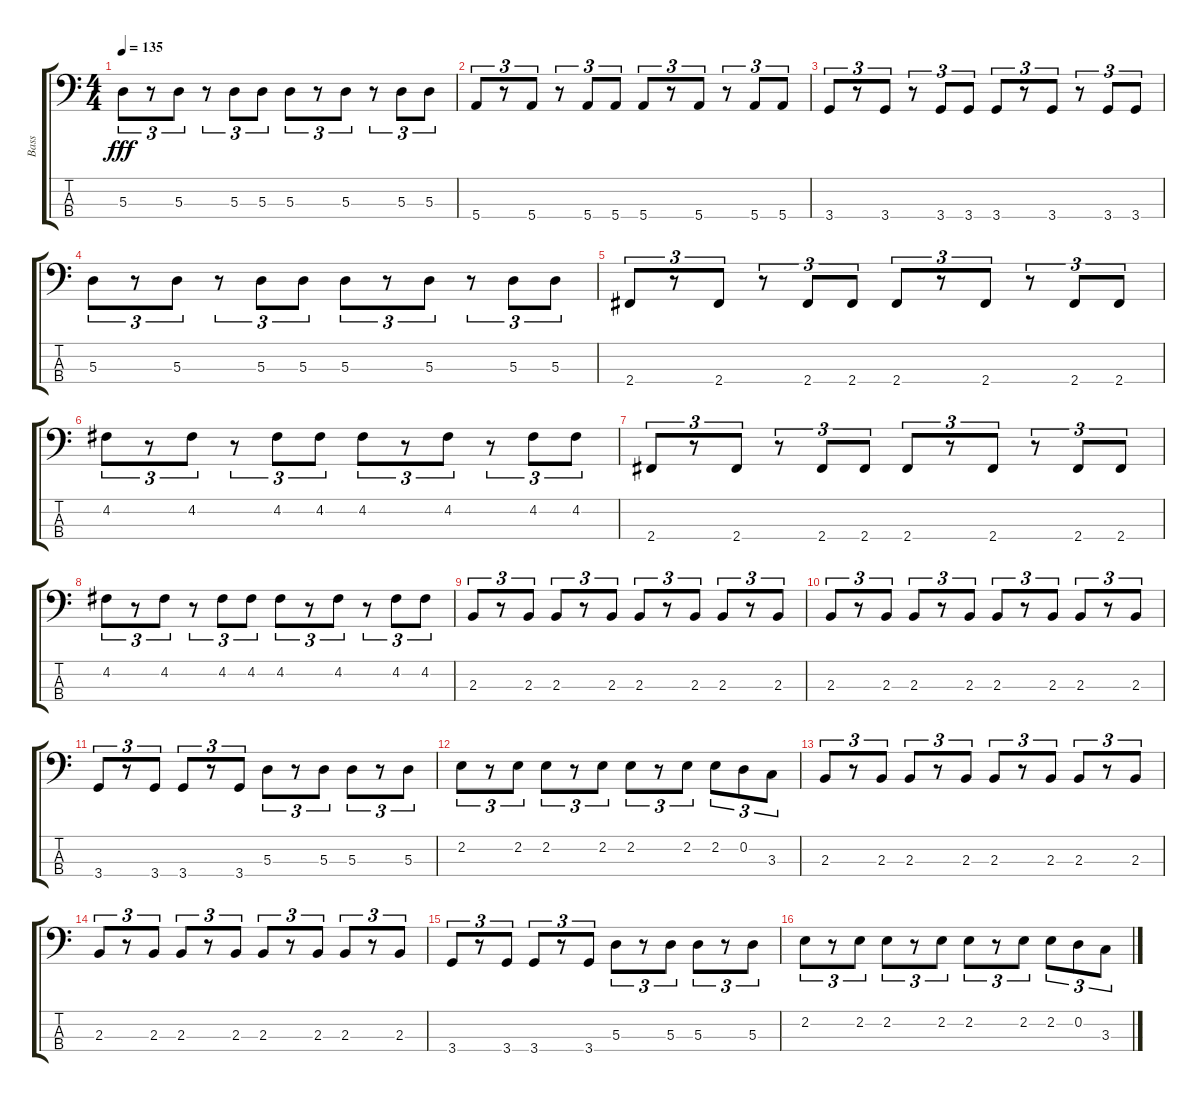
\track ("Bass" "Bass") {instrument electricbassfinger}
\staff {score tabs}
\tuning (G2 D2 A1 E1) {hide}
\ts (4 4)
\tempo 135
\clef f4
\ks c
5.3.8{tu (3 2) dy fff} r.8{tu (3 2)} 5.3.8{tu (3 2)} r.8{tu (3 2)} 5.3.8{tu (3 2)} 5.3.8{tu (3 2)} 5.3.8{tu (3 2)} r.8{tu (3 2)} 5.3.8{tu (3 2)} r.8{tu (3 2)} 5.3.8{tu (3 2)} 5.3.8{tu (3 2)} |
5.4.8{tu (3 2)} r.8{tu (3 2)} 5.4.8{tu (3 2)} r.8{tu (3 2)} 5.4.8{tu (3 2)} 5.4.8{tu (3 2)} 5.4.8{tu (3 2)} r.8{tu (3 2)} 5.4.8{tu (3 2)} r.8{tu (3 2)} 5.4.8{tu (3 2)} 5.4.8{tu (3 2)} |
3.4.8{tu (3 2)} r.8{tu (3 2)} 3.4.8{tu (3 2)} r.8{tu (3 2)} 3.4.8{tu (3 2)} 3.4.8{tu (3 2)} 3.4.8{tu (3 2)} r.8{tu (3 2)} 3.4.8{tu (3 2)} r.8{tu (3 2)} 3.4.8{tu (3 2)} 3.4.8{tu (3 2)} |
5.3.8{tu (3 2)} r.8{tu (3 2)} 5.3.8{tu (3 2)} r.8{tu (3 2)} 5.3.8{tu (3 2)} 5.3.8{tu (3 2)} 5.3.8{tu (3 2)} r.8{tu (3 2)} 5.3.8{tu (3 2)} r.8{tu (3 2)} 5.3.8{tu (3 2)} 5.3.8{tu (3 2)} |
2.4.8{tu (3 2)} r.8{tu (3 2)} 2.4.8{tu (3 2)} r.8{tu (3 2)} 2.4.8{tu (3 2)} 2.4.8{tu (3 2)} 2.4.8{tu (3 2)} r.8{tu (3 2)} 2.4.8{tu (3 2)} r.8{tu (3 2)} 2.4.8{tu (3 2)} 2.4.8{tu (3 2)} |
4.2.8{tu (3 2)} r.8{tu (3 2)} 4.2.8{tu (3 2)} r.8{tu (3 2)} 4.2.8{tu (3 2)} 4.2.8{tu (3 2)} 4.2.8{tu (3 2)} r.8{tu (3 2)} 4.2.8{tu (3 2)} r.8{tu (3 2)} 4.2.8{tu (3 2)} 4.2.8{tu (3 2)} |
2.4.8{tu (3 2)} r.8{tu (3 2)} 2.4.8{tu (3 2)} r.8{tu (3 2)} 2.4.8{tu (3 2)} 2.4.8{tu (3 2)} 2.4.8{tu (3 2)} r.8{tu (3 2)} 2.4.8{tu (3 2)} r.8{tu (3 2)} 2.4.8{tu (3 2)} 2.4.8{tu (3 2)} |
4.2.8{tu (3 2)} r.8{tu (3 2)} 4.2.8{tu (3 2)} r.8{tu (3 2)} 4.2.8{tu (3 2)} 4.2.8{tu (3 2)} 4.2.8{tu (3 2)} r.8{tu (3 2)} 4.2.8{tu (3 2)} r.8{tu (3 2)} 4.2.8{tu (3 2)} 4.2.8{tu (3 2)} |
2.3.8{tu (3 2)} r.8{tu (3 2)} 2.3.8{tu (3 2)} 2.3.8{tu (3 2)} r.8{tu (3 2)} 2.3.8{tu (3 2)} 2.3.8{tu (3 2)} r.8{tu (3 2)} 2.3.8{tu (3 2)} 2.3.8{tu (3 2)} r.8{tu (3 2)} 2.3.8{tu (3 2)} |
2.3.8{tu (3 2)} r.8{tu (3 2)} 2.3.8{tu (3 2)} 2.3.8{tu (3 2)} r.8{tu (3 2)} 2.3.8{tu (3 2)} 2.3.8{tu (3 2)} r.8{tu (3 2)} 2.3.8{tu (3 2)} 2.3.8{tu (3 2)} r.8{tu (3 2)} 2.3.8{tu (3 2)} |
3.4.8{tu (3 2)} r.8{tu (3 2)} 3.4.8{tu (3 2)} 3.4.8{tu (3 2)} r.8{tu (3 2)} 3.4.8{tu (3 2)} 5.3.8{tu (3 2)} r.8{tu (3 2)} 5.3.8{tu (3 2)} 5.3.8{tu (3 2)} r.8{tu (3 2)} 5.3.8{tu (3 2)} |
2.2.8{tu (3 2)} r.8{tu (3 2)} 2.2.8{tu (3 2)} 2.2.8{tu (3 2)} r.8{tu (3 2)} 2.2.8{tu (3 2)} 2.2.8{tu (3 2)} r.8{tu (3 2)} 2.2.8{tu (3 2)} 2.2.8{tu (3 2)} 0.2.8{tu (3 2)} 3.3.8{tu (3 2)} |
2.3.8{tu (3 2)} r.8{tu (3 2)} 2.3.8{tu (3 2)} 2.3.8{tu (3 2)} r.8{tu (3 2)} 2.3.8{tu (3 2)} 2.3.8{tu (3 2)} r.8{tu (3 2)} 2.3.8{tu (3 2)} 2.3.8{tu (3 2)} r.8{tu (3 2)} 2.3.8{tu (3 2)} |
2.3.8{tu (3 2)} r.8{tu (3 2)} 2.3.8{tu (3 2)} 2.3.8{tu (3 2)} r.8{tu (3 2)} 2.3.8{tu (3 2)} 2.3.8{tu (3 2)} r.8{tu (3 2)} 2.3.8{tu (3 2)} 2.3.8{tu (3 2)} r.8{tu (3 2)} 2.3.8{tu (3 2)} |
3.4.8{tu (3 2)} r.8{tu (3 2)} 3.4.8{tu (3 2)} 3.4.8{tu (3 2)} r.8{tu (3 2)} 3.4.8{tu (3 2)} 5.3.8{tu (3 2)} r.8{tu (3 2)} 5.3.8{tu (3 2)} 5.3.8{tu (3 2)} r.8{tu (3 2)} 5.3.8{tu (3 2)} |
2.2.8{tu (3 2)} r.8{tu (3 2)} 2.2.8{tu (3 2)} 2.2.8{tu (3 2)} r.8{tu (3 2)} 2.2.8{tu (3 2)} 2.2.8{tu (3 2)} r.8{tu (3 2)} 2.2.8{tu (3 2)} 2.2.8{tu (3 2)} 0.2.8{tu (3 2)} 3.3.8{tu (3 2)}
